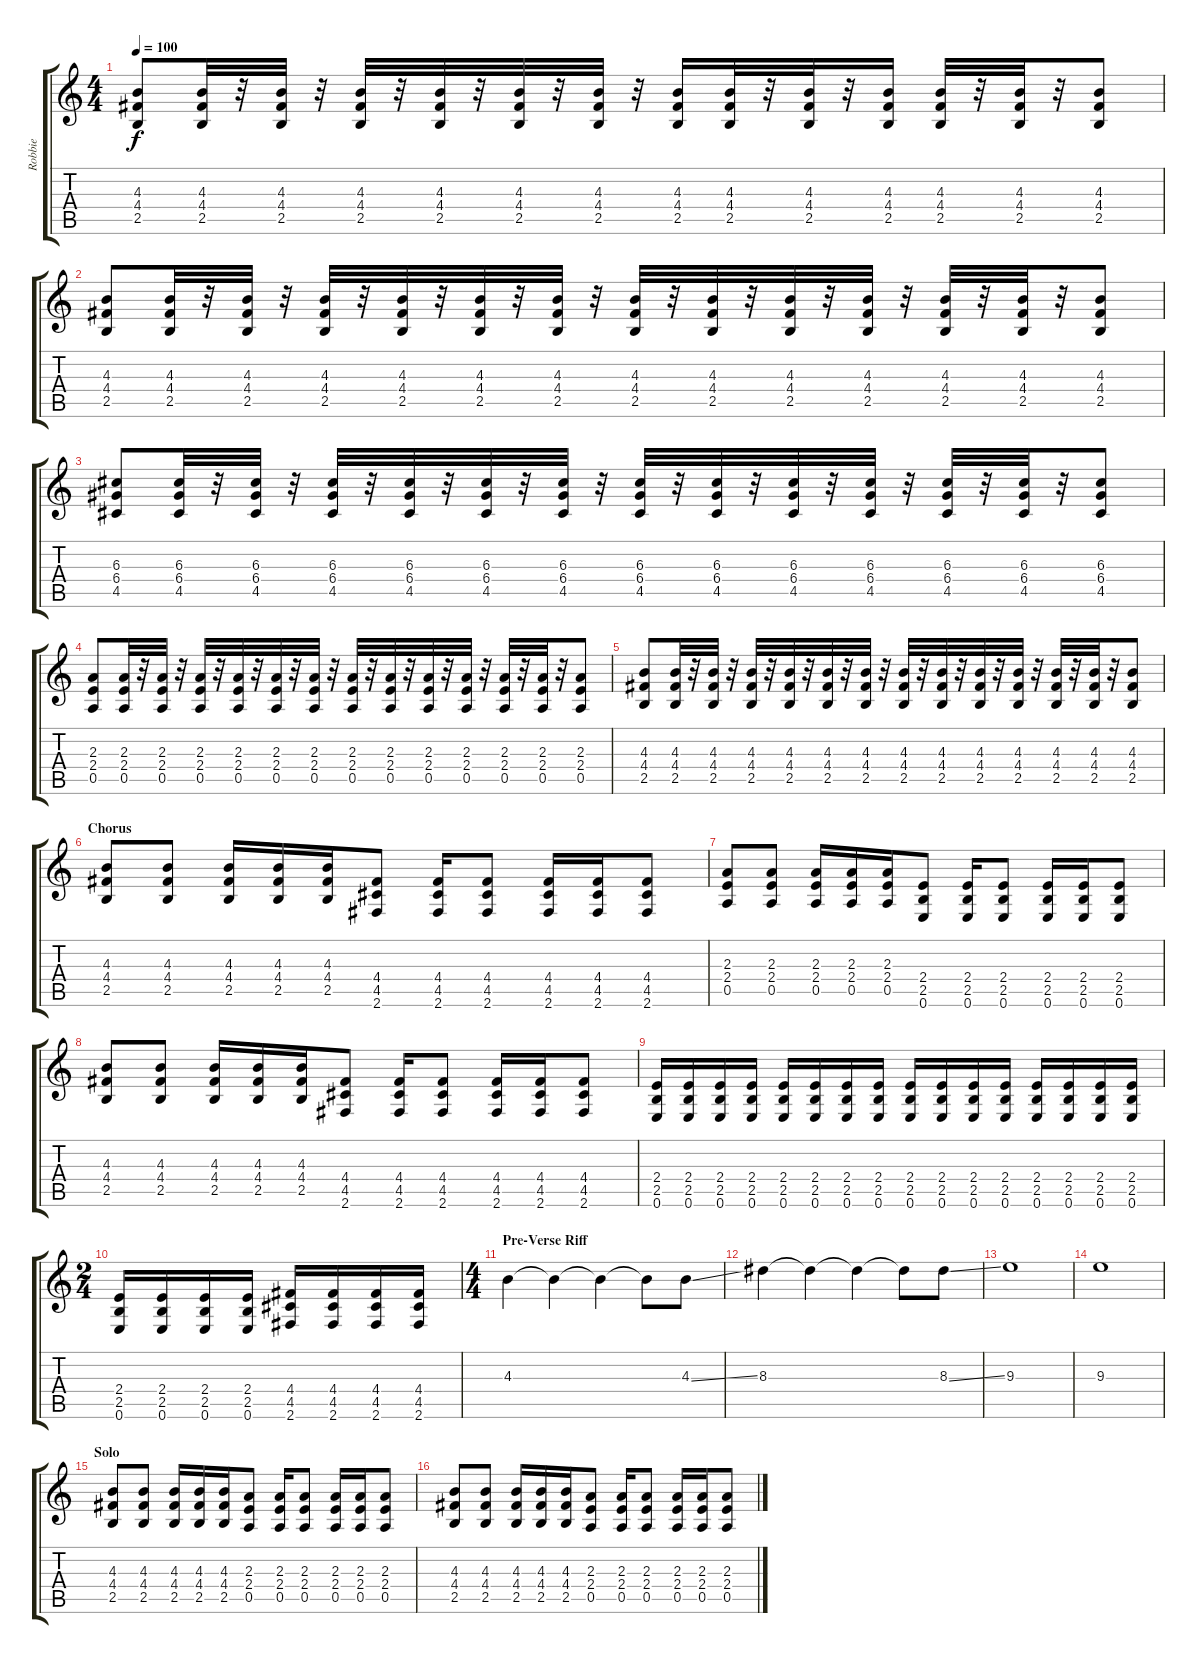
\track ("Robbie" "Robbie") {instrument distortionguitar}
\staff {score tabs}
\tuning (E4 B3 G3 D3 A2 E2) {hide}
\ts (4 4)
\tempo 100
\clef g2
\ks c
(4.3 4.4 2.5).8{dy f} (4.3 4.4 2.5).32 r.32 (4.3 4.4 2.5).32 r.32 (4.3 4.4 2.5).32 r.32 (4.3 4.4 2.5).32 r.32 (4.3 4.4 2.5).32 r.32 (4.3 4.4 2.5).32 r.32 (4.3 4.4 2.5).16 (4.3 4.4 2.5).32 r.32 (4.3 4.4 2.5).32 r.32 (4.3 4.4 2.5).16 (4.3 4.4 2.5).32 r.32 (4.3 4.4 2.5).32 r.32 (4.3 4.4 2.5).8 |
(4.3 4.4 2.5).8 (4.3 4.4 2.5).32 r.32 (4.3 4.4 2.5).32 r.32 (4.3 4.4 2.5).32 r.32 (4.3 4.4 2.5).32 r.32 (4.3 4.4 2.5).32 r.32 (4.3 4.4 2.5).32 r.32 (4.3 4.4 2.5).32 r.32 (4.3 4.4 2.5).32 r.32 (4.3 4.4 2.5).32 r.32 (4.3 4.4 2.5).32 r.32 (4.3 4.4 2.5).32 r.32 (4.3 4.4 2.5).32 r.32 (4.3 4.4 2.5).8 |
(6.3 6.4 4.5).8 (6.3 6.4 4.5).32 r.32 (6.3 6.4 4.5).32 r.32 (6.3 6.4 4.5).32 r.32 (6.3 6.4 4.5).32 r.32 (6.3 6.4 4.5).32 r.32 (6.3 6.4 4.5).32 r.32 (6.3 6.4 4.5).32 r.32 (6.3 6.4 4.5).32 r.32 (6.3 6.4 4.5).32 r.32 (6.3 6.4 4.5).32 r.32 (6.3 6.4 4.5).32 r.32 (6.3 6.4 4.5).32 r.32 (6.3 6.4 4.5).8 |
(2.3 2.4 0.5).8 (2.3 2.4 0.5).32 r.32 (2.3 2.4 0.5).32 r.32 (2.3 2.4 0.5).32 r.32 (2.3 2.4 0.5).32 r.32 (2.3 2.4 0.5).32 r.32 (2.3 2.4 0.5).32 r.32 (2.3 2.4 0.5).32 r.32 (2.3 2.4 0.5).32 r.32 (2.3 2.4 0.5).32 r.32 (2.3 2.4 0.5).32 r.32 (2.3 2.4 0.5).32 r.32 (2.3 2.4 0.5).32 r.32 (2.3 2.4 0.5).8 |
(4.3 4.4 2.5).8 (4.3 4.4 2.5).32 r.32 (4.3 4.4 2.5).32 r.32 (4.3 4.4 2.5).32 r.32 (4.3 4.4 2.5).32 r.32 (4.3 4.4 2.5).32 r.32 (4.3 4.4 2.5).32 r.32 (4.3 4.4 2.5).32 r.32 (4.3 4.4 2.5).32 r.32 (4.3 4.4 2.5).32 r.32 (4.3 4.4 2.5).32 r.32 (4.3 4.4 2.5).32 r.32 (4.3 4.4 2.5).32 r.32 (4.3 4.4 2.5).8 |
\section ("" "Chorus")
(4.3 4.4 2.5).8 (4.3 4.4 2.5).8 (4.3 4.4 2.5).16 (4.3 4.4 2.5).16 (4.3 4.4 2.5).16 (4.4 4.5 2.6).8 (4.4 4.5 2.6).16 (4.4 4.5 2.6).8 (4.4 4.5 2.6).16 (4.4 4.5 2.6).16 (4.4 4.5 2.6).8 |
(2.3 2.4 0.5).8 (2.3 2.4 0.5).8 (2.3 2.4 0.5).16 (2.3 2.4 0.5).16 (2.3 2.4 0.5).16 (2.4 2.5 0.6).8 (2.4 2.5 0.6).16 (2.4 2.5 0.6).8 (2.4 2.5 0.6).16 (2.4 2.5 0.6).16 (2.4 2.5 0.6).8 |
(4.3 4.4 2.5).8 (4.3 4.4 2.5).8 (4.3 4.4 2.5).16 (4.3 4.4 2.5).16 (4.3 4.4 2.5).16 (4.4 4.5 2.6).8 (4.4 4.5 2.6).16 (4.4 4.5 2.6).8 (4.4 4.5 2.6).16 (4.4 4.5 2.6).16 (4.4 4.5 2.6).8 |
(2.4 2.5 0.6).16 (2.4 2.5 0.6).16 (2.4 2.5 0.6).16 (2.4 2.5 0.6).16 (2.4 2.5 0.6).16 (2.4 2.5 0.6).16 (2.4 2.5 0.6).16 (2.4 2.5 0.6).16 (2.4 2.5 0.6).16 (2.4 2.5 0.6).16 (2.4 2.5 0.6).16 (2.4 2.5 0.6).16 (2.4 2.5 0.6).16 (2.4 2.5 0.6).16 (2.4 2.5 0.6).16 (2.4 2.5 0.6).16 |
\ts (2 4)
(2.4 2.5 0.6).16 (2.4 2.5 0.6).16 (2.4 2.5 0.6).16 (2.4 2.5 0.6).16 (4.4 4.5 2.6).16 (4.4 4.5 2.6).16 (4.4 4.5 2.6).16 (4.4 4.5 2.6).16 |
\ts (4 4)
\section ("" "Pre-Verse Riff")
4.3.4 4.3{t}.4 4.3{t}.4 4.3{t}.8 4.3{ss}.8 |
8.3.4 8.3{t}.4 8.3{t}.4 8.3{t}.8 8.3{ss}.8 |
9.3.1 |
9.3.1 |
\section ("" "Solo")
(4.3 4.4 2.5).8 (4.3 4.4 2.5).8 (4.3 4.4 2.5).16 (4.3 4.4 2.5).16 (4.3 4.4 2.5).16 (2.3 2.4 0.5).8 (2.3 2.4 0.5).16 (2.3 2.4 0.5).8 (2.3 2.4 0.5).16 (2.3 2.4 0.5).16 (2.3 2.4 0.5).8 |
(4.3 4.4 2.5).8 (4.3 4.4 2.5).8 (4.3 4.4 2.5).16 (4.3 4.4 2.5).16 (4.3 4.4 2.5).16 (2.3 2.4 0.5).8 (2.3 2.4 0.5).16 (2.3 2.4 0.5).8 (2.3 2.4 0.5).16 (2.3 2.4 0.5).16 (2.3 2.4 0.5).8
